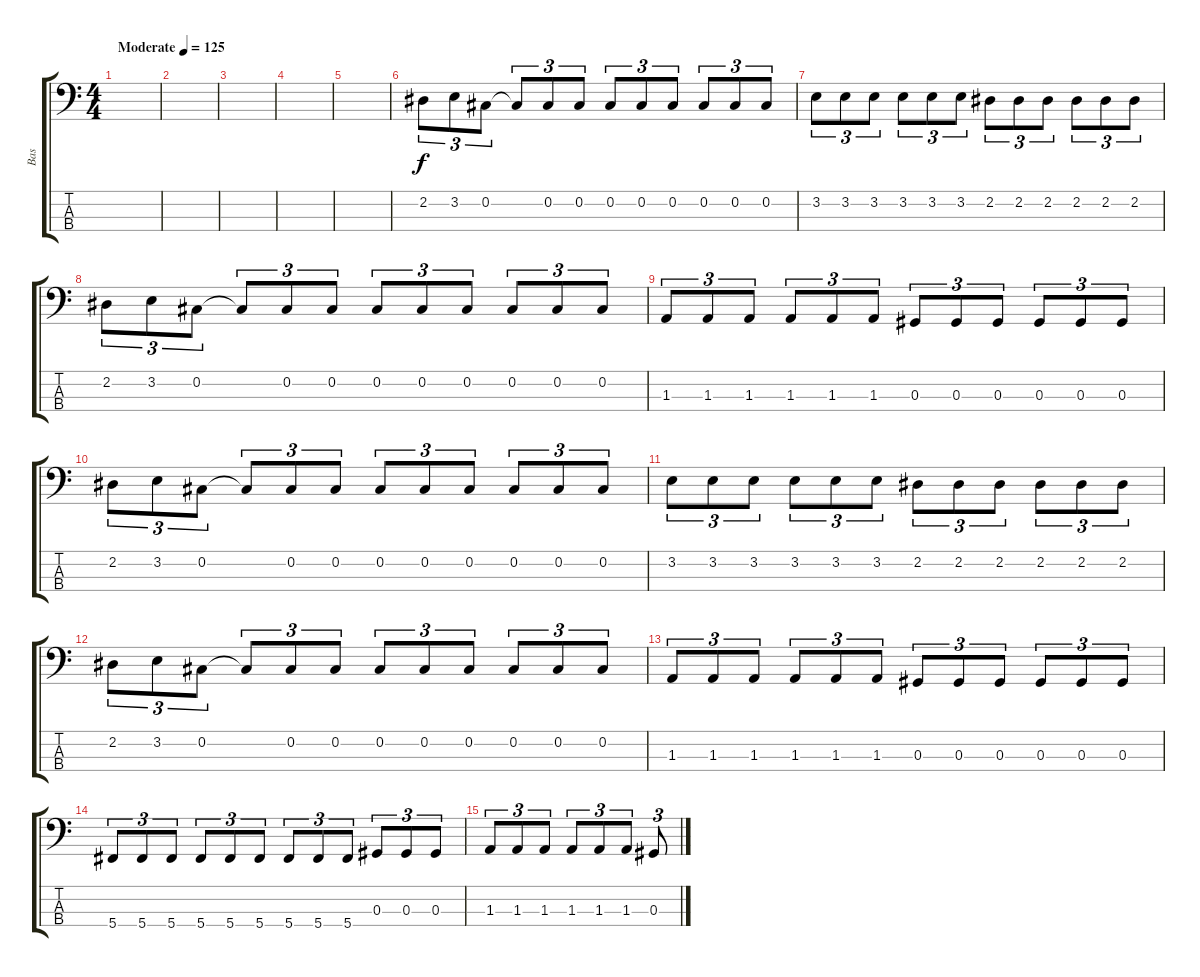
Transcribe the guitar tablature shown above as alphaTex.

\track ("Bas" "Bas") {instrument electricbasspick}
\staff {score tabs}
\tuning (Gb2 Db2 Ab1 Db1) {hide}
\ts (4 4)
\tempo (125 "Moderate")
\clef f4
\ks c
|
|
|
|
|
2.2.8{tu (3 2)} 3.2.8{tu (3 2)} 0.2.8{tu (3 2)} 0.2{t}.8{tu (3 2)} 0.2.8{tu (3 2)} 0.2.8{tu (3 2)} 0.2.8{tu (3 2)} 0.2.8{tu (3 2)} 0.2.8{tu (3 2)} 0.2.8{tu (3 2)} 0.2.8{tu (3 2)} 0.2.8{tu (3 2)} |
3.2.8{tu (3 2)} 3.2.8{tu (3 2)} 3.2.8{tu (3 2)} 3.2.8{tu (3 2)} 3.2.8{tu (3 2)} 3.2.8{tu (3 2)} 2.2.8{tu (3 2)} 2.2.8{tu (3 2)} 2.2.8{tu (3 2)} 2.2.8{tu (3 2)} 2.2.8{tu (3 2)} 2.2.8{tu (3 2)} |
2.2.8{tu (3 2)} 3.2.8{tu (3 2)} 0.2.8{tu (3 2)} 0.2{t}.8{tu (3 2)} 0.2.8{tu (3 2)} 0.2.8{tu (3 2)} 0.2.8{tu (3 2)} 0.2.8{tu (3 2)} 0.2.8{tu (3 2)} 0.2.8{tu (3 2)} 0.2.8{tu (3 2)} 0.2.8{tu (3 2)} |
1.3.8{tu (3 2)} 1.3.8{tu (3 2)} 1.3.8{tu (3 2)} 1.3.8{tu (3 2)} 1.3.8{tu (3 2)} 1.3.8{tu (3 2)} 0.3.8{tu (3 2)} 0.3.8{tu (3 2)} 0.3.8{tu (3 2)} 0.3.8{tu (3 2)} 0.3.8{tu (3 2)} 0.3.8{tu (3 2)} |
2.2.8{tu (3 2)} 3.2.8{tu (3 2)} 0.2.8{tu (3 2)} 0.2{t}.8{tu (3 2)} 0.2.8{tu (3 2)} 0.2.8{tu (3 2)} 0.2.8{tu (3 2)} 0.2.8{tu (3 2)} 0.2.8{tu (3 2)} 0.2.8{tu (3 2)} 0.2.8{tu (3 2)} 0.2.8{tu (3 2)} |
3.2.8{tu (3 2)} 3.2.8{tu (3 2)} 3.2.8{tu (3 2)} 3.2.8{tu (3 2)} 3.2.8{tu (3 2)} 3.2.8{tu (3 2)} 2.2.8{tu (3 2)} 2.2.8{tu (3 2)} 2.2.8{tu (3 2)} 2.2.8{tu (3 2)} 2.2.8{tu (3 2)} 2.2.8{tu (3 2)} |
2.2.8{tu (3 2)} 3.2.8{tu (3 2)} 0.2.8{tu (3 2)} 0.2{t}.8{tu (3 2)} 0.2.8{tu (3 2)} 0.2.8{tu (3 2)} 0.2.8{tu (3 2)} 0.2.8{tu (3 2)} 0.2.8{tu (3 2)} 0.2.8{tu (3 2)} 0.2.8{tu (3 2)} 0.2.8{tu (3 2)} |
1.3.8{tu (3 2)} 1.3.8{tu (3 2)} 1.3.8{tu (3 2)} 1.3.8{tu (3 2)} 1.3.8{tu (3 2)} 1.3.8{tu (3 2)} 0.3.8{tu (3 2)} 0.3.8{tu (3 2)} 0.3.8{tu (3 2)} 0.3.8{tu (3 2)} 0.3.8{tu (3 2)} 0.3.8{tu (3 2)} |
5.4.8{tu (3 2)} 5.4.8{tu (3 2)} 5.4.8{tu (3 2)} 5.4.8{tu (3 2)} 5.4.8{tu (3 2)} 5.4.8{tu (3 2)} 5.4.8{tu (3 2)} 5.4.8{tu (3 2)} 5.4.8{tu (3 2)} 0.3.8{tu (3 2)} 0.3.8{tu (3 2)} 0.3.8{tu (3 2)} |
1.3.8{tu (3 2)} 1.3.8{tu (3 2)} 1.3.8{tu (3 2)} 1.3.8{tu (3 2)} 1.3.8{tu (3 2)} 1.3.8{tu (3 2)} 0.3.8{tu (3 2)}
